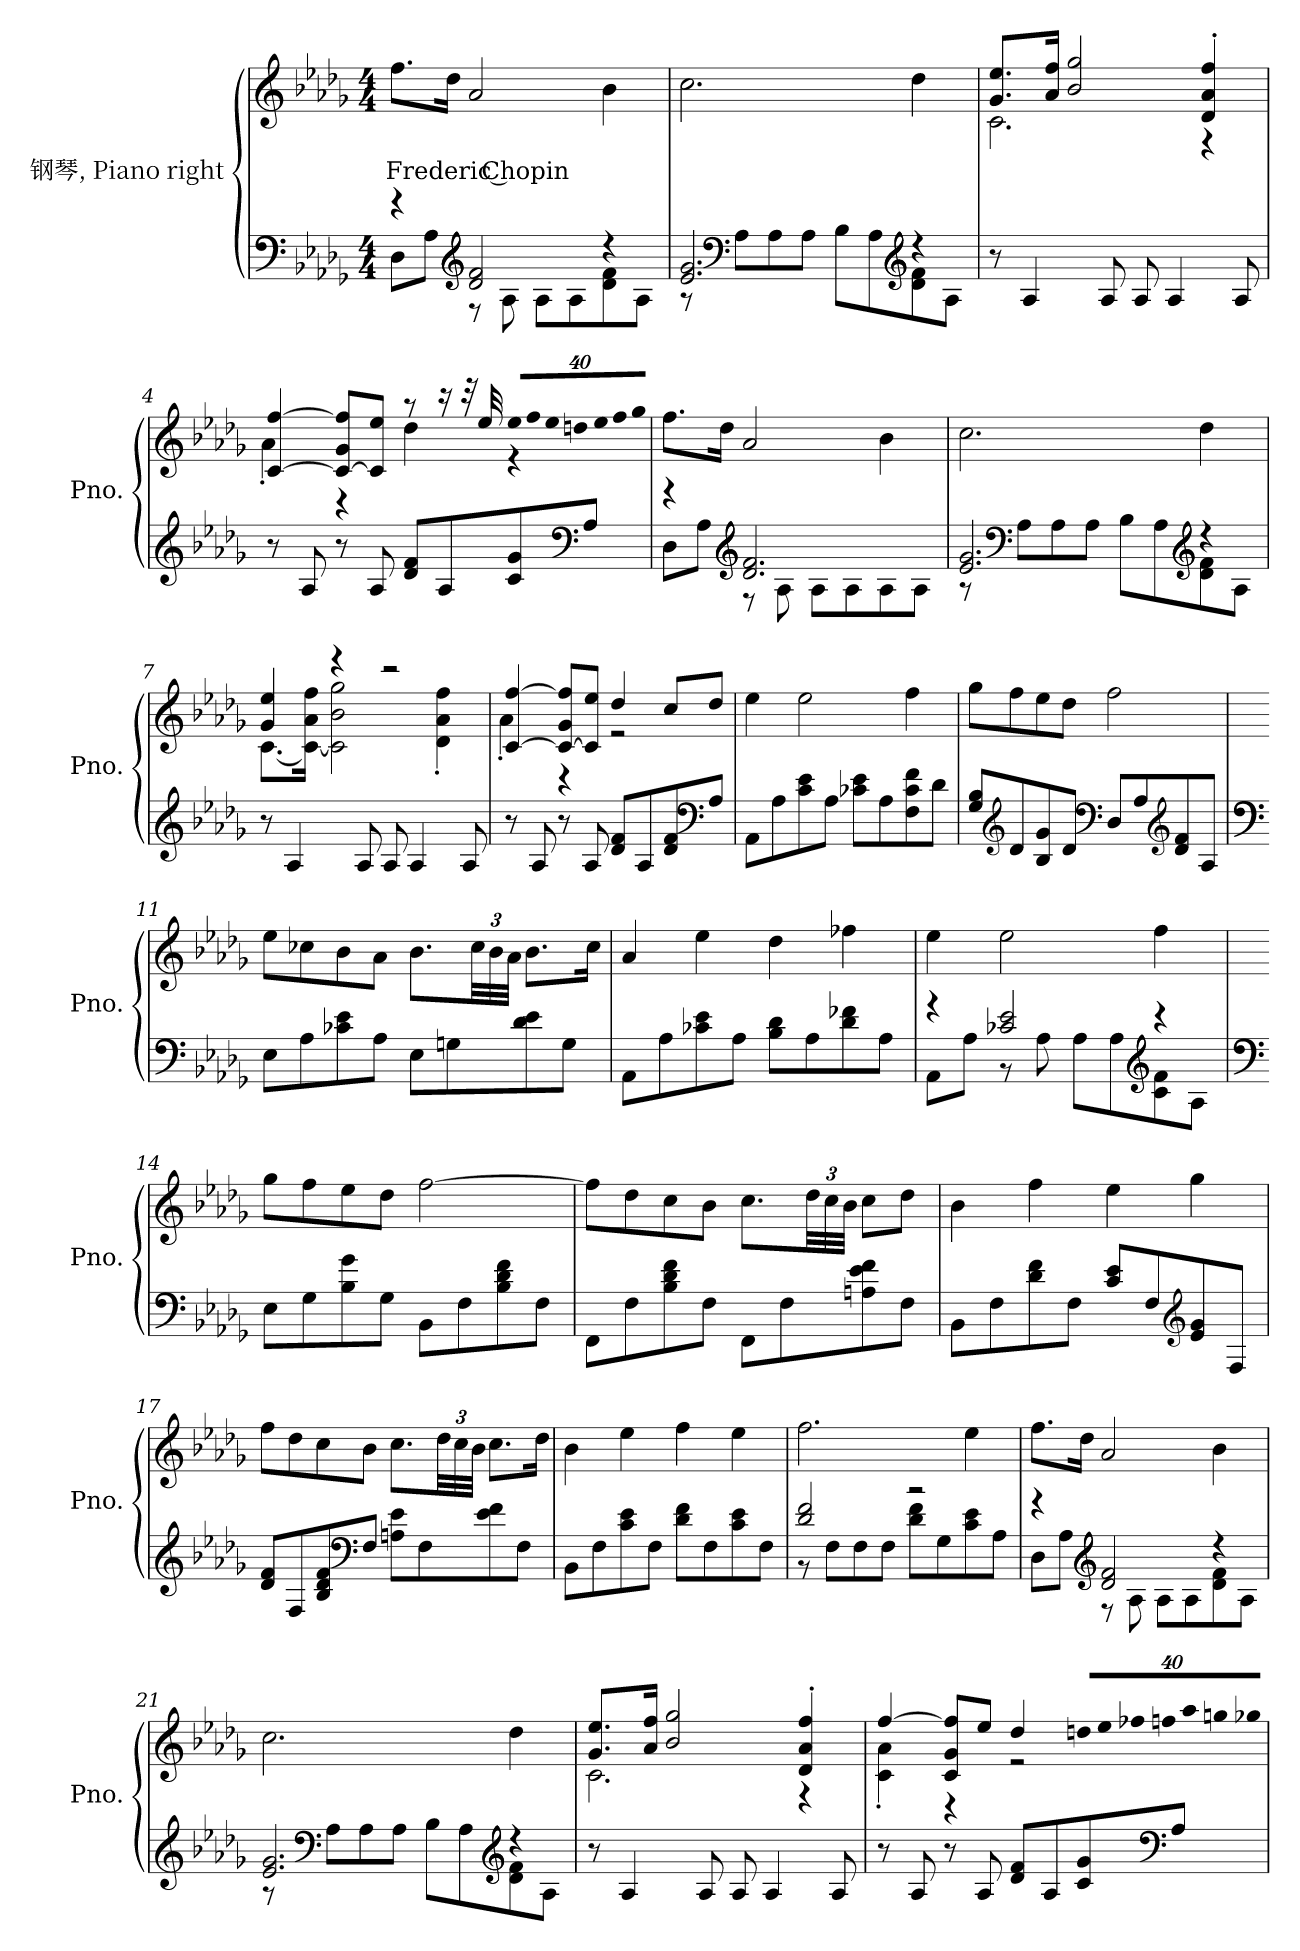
**kern	**kern	**text
*part1	*part1	*part1
*staff2	*staff1	*staff1
*I"钢琴, Piano right	*	*
*I'Pno.	*	*
*clefF4	*clefG2	*
*k[b-e-a-d-g-]	*k[b-e-a-d-g-]	*
*M4/4	*M4/4	*
*MM74	*MM74	*
=1	=1	=1
*^	*	*
4r	8D-\L	8.ff\L	Frederic Chopin
.	8A-\J	.	.
*	*	*MM72	*
.	.	16dd-\Jk	.
*clefG2	*	*	*
2d-/ 2f/	8r	2a-/	.
.	8A-\	.	.
.	8A-\L	.	.
.	8A-\	.	.
*	*	*MM78	*
4r	8d-\ 8f\	4b-\	.
.	8A-\J	.	.
=2	=2	=2	=2
2.e-/ 2.g-/	8r	2.cc\	.
*clefF4	*	*	*
.	8A-\L	.	.
.	8A-\	.	.
.	8A-\J	.	.
.	8B-\L	.	.
.	8A-\	.	.
*clefG2	*	*	*
*	*	*MM74	*
4r	8d-\ 8f\	4dd-\	.
.	8A-\J	.	.
*v	*v	*	*
!!LO:LB:g=z
=3	=3	=3
*	*MM75	*
*	*^	*
8r	8.g-/ 8.ee-/L	2.c\	.
4A-/	.	.	.
*	*MM73	*	*
.	16a-/ 16ff/Jk	.	.
.	2b-/ 2gg-/	.	.
8A-/	.	.	.
8A-/	.	.	.
4A-/	.	.	.
*	*MM75	*	*
.	4d-/' 4a-/' 4ff/'	4r	.
8A-/	.	.	.
=4	=4	=4	=4
*	*MM75	*	*
8r	[4c/ [4ff/	4a-'\	.
8A-/	.	.	.
8r	8c/_ 8g-/ 8ff/]L	4r	.
*	*MM75	*	*
8A-/	8c/] 8ee-/J	.	.
8d-/ 8f/L	8r	4dd-\	.
*	*MM73	*	*
8A-/	16r	.	.
.	32r	.	.
.	32ee-/	.	.
*	*Xbrackettup	*	*
*	*MM66	*	*
!	!LO:N:vis=32	!	!
8c/ 8g-/	640%23ee-/LLL	4r	.
!	!LO:N:vis=32	!	!
.	640%23ff/	.	.
!	!LO:N:vis=32	!	!
.	640%23ee-/	.	.
!	!LO:N:vis=32	!	!
.	640%23ddn/	.	.
*clefF4	*	*	*
8A-/J	.	.	.
!	!LO:N:vis=32	!	!
.	640%23ee-/	.	.
!	!LO:N:vis=32	!	!
.	640%23ff/	.	.
!	!LO:N:vis=32	!	!
.	640%23gg-/JJJ	.	.
640ryy	.	640ryy	.
*	*v	*v	*
=5	=5	=5
*	*MM73	*
*^	*	*
4r	8D-\L	8.ff\L	.
.	8A-\J	.	.
*	*	*MM72	*
.	.	16dd-\Jk	.
*clefG2	*	*	*
2.d-/ 2.f/	8r	2a-/	.
.	8A-\	.	.
.	8A-\L	.	.
.	8A-\	.	.
*	*	*MM78	*
.	8A-\	4b-\	.
.	8A-\J	.	.
!!LO:LB:g=z
=6	=6	=6	=6
2.e-/ 2.g-/	8r	2.cc\	.
*clefF4	*	*	*
.	8A-\L	.	.
.	8A-\	.	.
.	8A-\J	.	.
.	8B-\L	.	.
.	8A-\	.	.
*clefG2	*	*	*
*	*	*MM74	*
4r	8d-\ 8f\	4dd-\	.
.	8A-\J	.	.
*v	*v	*	*
=7	=7	=7
*	*MM75	*
*	*^	*
8r	4g-/ 4ee-/	[8.c\L	.
4A-/	.	.	.
*	*MM73	*	*
.	.	16c\_ 16a-\ 16ff\Jk	.
.	4r	2c\] 2b-\ 2gg-\	.
8A-/	.	.	.
*	*MM81	*	*
8A-/	2r	.	.
4A-/	.	.	.
*	*MM75	*	*
.	.	4d-\' 4a-\' 4ff\'	.
8A-/	.	.	.
=8	=8	=8	=8
*	*MM77	*	*
8r	[4c/ [4ff/	4a-'\	.
8A-/	.	.	.
8r	8c/_ 8g-/ 8ff/]L	4r	.
*	*MM75	*	*
8A-/	8c/] 8ee-/J	.	.
8d-/ 8f/L	4dd-/	2r	.
8A-/	.	.	.
*	*MM75	*	*
8d-/ 8f/	8cc/L	.	.
*clefF4	*	*	*
*	*MM72	*	*
8A-/J	8dd-/J	.	.
*	*v	*v	*
!!LO:LB:g=z
=9	=9	=9
*	*MM75	*
8AA-\L	4ee-\	.
8A-\	.	.
*	*MM79	*
8c\ 8e-\	2ee-\	.
8A-\J	.	.
8c-X\ 8e-\L	.	.
8A-\	.	.
*	*MM76	*
8F\ 8c-\ 8f\	4ff\	.
8d-\J	.	.
=10	=10	=10
*	*MM80	*
8G-/ 8B-/L	8gg-\L	.
*clefG2	*	*
*	*MM78	*
8d-/	8ff\	.
*	*MM76	*
8B-/ 8g-/	8ee-\	.
*	*MM73	*
8d-/J	8dd-\J	.
*clefF4	*	*
8D-/L	2ff\	.
8A-/	.	.
*clefG2	*	*
8d-/ 8f/	.	.
8A-/J	.	.
=11	=11	=11
*clefF4	*	*
*	*MM76	*
8E-\L	8ee-\L	.
*	*MM82	*
8A-\	8cc-X\	.
*	*MM80	*
8c-X\ 8e-\	8b-\	.
8A-\J	8a-\J	.
8E-\L	8.b-\L	.
8Gn\	.	.
*	*MM71	*
.	48cc-\LL	.
.	48b-\	.
.	48a-\JJJ	.
*	*MM77	*
8d-\ 8e-\	8.b-\L	.
8G\J	.	.
.	16cc-\Jk	.
!!LO:LB:g=z
=12	=12	=12
*	*MM76	*
8AA-\L	4a-/	.
8A-\	.	.
*	*MM78	*
8c-X\ 8e-\	4ee-\	.
8A-\J	.	.
*	*MM78	*
8B-\ 8d-\L	4dd-\	.
8A-\	.	.
8d-\ 8f-X\	4ff-X\	.
8A-\J	.	.
=13	=13	=13
*^	*	*
4r	8AA-\L	4ee-\	.
.	8A-\J	.	.
2c-X/ 2e-/	8r	2ee-\	.
.	8A-\	.	.
.	8A-\L	.	.
.	8A-\	.	.
*clefG2	*	*	*
*	*	*MM75	*
4r	8c-\ 8f\	4ff\	.
.	8A-\J	.	.
*v	*v	*	*
=14	=14	=14
*clefF4	*	*
*	*MM81	*
8E-\L	8gg-\L	.
*	*MM78	*
8G-\	8ff\	.
*	*MM75	*
8B-\ 8g-\	8ee-\	.
*	*MM72	*
8G-\J	8dd-\J	.
*	*MM74	*
8BB-\L	[2ff\	.
8F\	.	.
8B-\ 8d-\ 8f\	.	.
8F\J	.	.
=15	=15	=15
*	*MM80	*
8FF\L	8ff\L]	.
*	*MM78	*
8F\	8dd-\	.
*	*MM76	*
8B-\ 8d-\ 8f\	8cc\	.
8F\J	8b-\J	.
8FF\L	8.cc\L	.
8F\	.	.
*	*MM69	*
.	48dd-\LL	.
.	48cc\	.
.	48b-\JJJ	.
*	*MM75	*
8An\ 8e-\ 8f\	8cc\L	.
8F\J	8dd-\J	.
!!LO:LB:g=z
=16	=16	=16
*	*MM76	*
8BB-\L	4b-\	.
8F\	.	.
*	*MM79	*
8d-\ 8f\	4ff\	.
8F\J	.	.
*	*MM78	*
8c/ 8e-/L	4ee-\	.
8F/	.	.
*clefG2	*	*
*	*MM76	*
8e-/ 8g-/	4gg-\	.
8F/J	.	.
=17	=17	=17
*	*MM81	*
8d-/ 8f/L	8ff\L	.
*	*MM79	*
8F/	8dd-\	.
*	*MM78	*
8B-/ 8d-/ 8f/	8cc\	.
*clefF4	*	*
*	*MM74	*
8F/J	8b-\J	.
*	*MM78	*
8An\ 8e-\L	8.cc\L	.
8F\	.	.
*	*MM69	*
.	48dd-\LL	.
.	48cc\	.
.	48b-\JJJ	.
*	*MM76	*
8e-\ 8f\	8.cc\L	.
8F\J	.	.
.	16dd-\Jk	.
=18	=18	=18
*	*MM77	*
8BB-\L	4b-\	.
8F\	.	.
*	*MM77	*
8c\ 8e-\	4ee-\	.
8F\J	.	.
*	*MM76	*
8d-\ 8f\L	4ff\	.
8F\	.	.
*	*MM75	*
8c\ 8e-\	4ee-\	.
8F\J	.	.
=19	=19	=19
*	*MM75	*
*^	*	*
2d-/ 2f/	8r	2.ff\	.
.	8F\L	.	.
.	8F\	.	.
.	8F\J	.	.
2r	8d-\ 8f\L	.	.
.	8G-\	.	.
*	*	*MM65	*
.	8c\ 8e-\	4ee-\	.
.	8A-\J	.	.
!!LO:PB:g=z
=20	=20	=20	=20
*	*	*MM74	*
4r	8D-\L	8.ff\L	.
.	8A-\J	.	.
*	*	*MM72	*
.	.	16dd-\Jk	.
*clefG2	*	*	*
2d-/ 2f/	8r	2a-/	.
.	8A-\	.	.
.	8A-\L	.	.
.	8A-\	.	.
*	*	*MM78	*
4r	8d-\ 8f\	4b-\	.
.	8A-\J	.	.
=21	=21	=21	=21
2.e-/ 2.g-/	8r	2.cc\	.
*clefF4	*	*	*
.	8A-\L	.	.
.	8A-\	.	.
.	8A-\J	.	.
.	8B-\L	.	.
.	8A-\	.	.
*clefG2	*	*	*
*	*	*MM74	*
4r	8d-\ 8f\	4dd-\	.
.	8A-\J	.	.
*v	*v	*	*
=22	=22	=22
*	*MM75	*
*	*^	*
8r	8.g-/ 8.ee-/L	2.c\	.
4A-/	.	.	.
*	*MM73	*	*
.	16a-/ 16ff/Jk	.	.
.	2b-/ 2gg-/	.	.
8A-/	.	.	.
8A-/	.	.	.
4A-/	.	.	.
*	*MM75	*	*
.	4d-/' 4a-/' 4ff/'	4r	.
8A-/	.	.	.
!!LO:LB:g=z	!!
=23	=23	=23	=23
*	*MM77	*	*
8r	[4ff/	4c\' 4a-\'	.
8A-/	.	.	.
*	*MM80	*	*
8r	8c/ 8g-/ 8ff/]L	4r	.
*	*MM75	*	*
8A-/	8ee-/J	.	.
8d-/ 8f/L	4dd-/	2r	.
8A-/	.	.	.
!	!LO:N:vis=32	!	!
8c/ 8g-/	640%23ddn/LLL	.	.
!	!LO:N:vis=32	!	!
.	640%23ee-/	.	.
!	!LO:N:vis=32	!	!
.	640%23ff-X/	.	.
!	!LO:N:vis=32	!	!
.	640%23ffn/	.	.
*clefF4	*	*	*
8A-/J	.	.	.
!	!LO:N:vis=32	!	!
.	640%23aa-/	.	.
!	!LO:N:vis=32	!	!
.	640%23ggn/	.	.
!	!LO:N:vis=32	!	!
.	640%23gg-X/JJJ	.	.
640ryy	.	640ryy	.
*	*v	*v	*
=	=	=
*-	*-	*-
